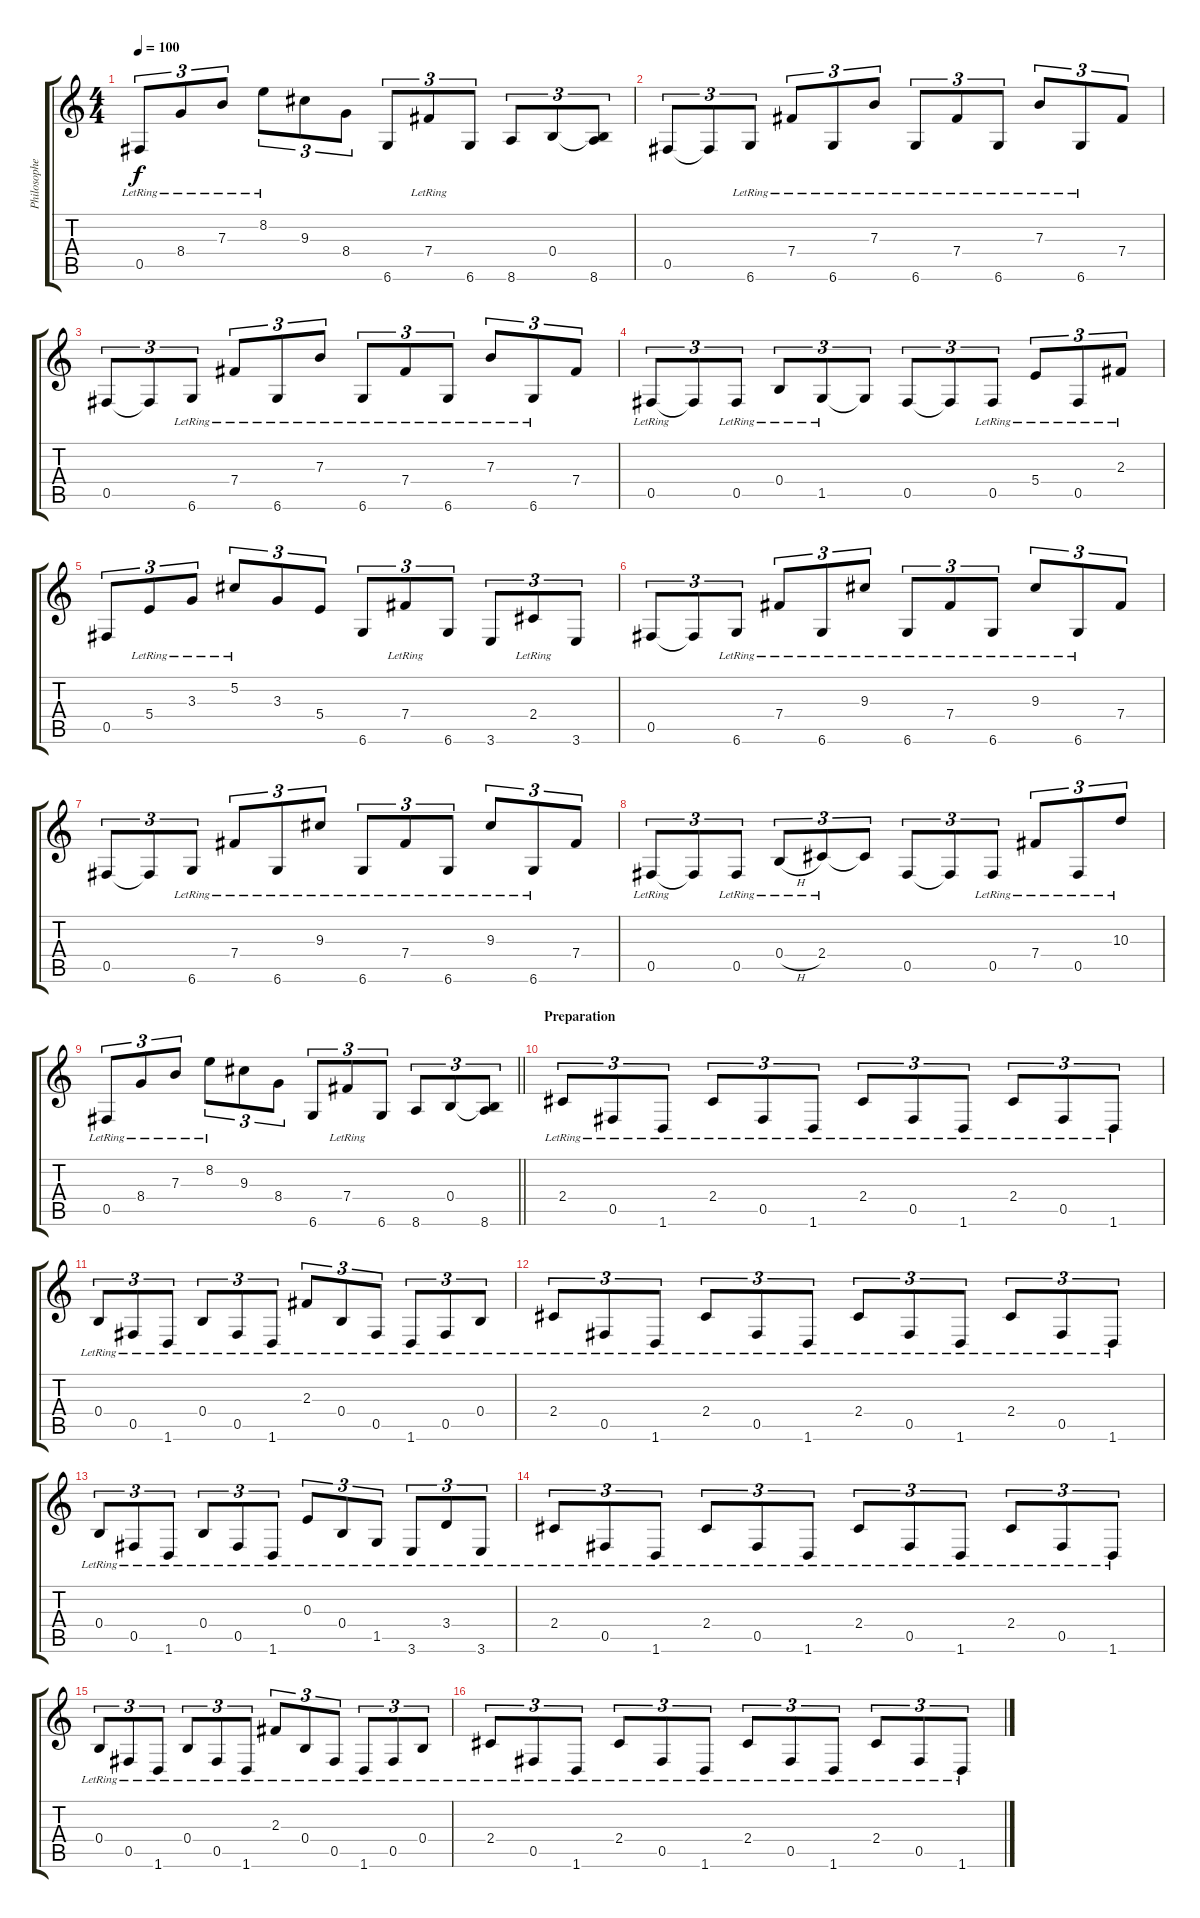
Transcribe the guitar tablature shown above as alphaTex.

\track ("Philosopher" "Philosophe") {instrument distortionguitar}
\staff {score tabs}
\tuning (Db4 Ab3 E3 B2 Gb2 Db2) {hide}
\ts (4 4)
\tempo 100
\clef g2
\ks c
0.5{lr}.8{tu (3 2) dy f} 8.4{lr}.8{tu (3 2)} 7.3{lr}.8{tu (3 2)} 8.2{lr}.8{tu (3 2)} 9.3.8{tu (3 2)} 8.4.8{tu (3 2)} 6.6.8{tu (3 2)} 7.4{lr}.8{tu (3 2)} 6.6.8{tu (3 2)} 8.6.8{tu (3 2)} 0.4.8{tu (3 2)} (0.4{t} 8.6).8{tu (3 2)} |
0.5.8{tu (3 2)} 0.5{t}.8{tu (3 2)} 6.6{lr}.8{tu (3 2)} 7.4{lr}.8{tu (3 2)} 6.6{lr}.8{tu (3 2)} 7.3{lr}.8{tu (3 2)} 6.6{lr}.8{tu (3 2)} 7.4{lr}.8{tu (3 2)} 6.6{lr}.8{tu (3 2)} 7.3{lr}.8{tu (3 2)} 6.6{lr}.8{tu (3 2)} 7.4.8{tu (3 2)} |
0.5.8{tu (3 2)} 0.5{t}.8{tu (3 2)} 6.6{lr}.8{tu (3 2)} 7.4{lr}.8{tu (3 2)} 6.6{lr}.8{tu (3 2)} 7.3{lr}.8{tu (3 2)} 6.6{lr}.8{tu (3 2)} 7.4{lr}.8{tu (3 2)} 6.6{lr}.8{tu (3 2)} 7.3{lr}.8{tu (3 2)} 6.6{lr}.8{tu (3 2)} 7.4.8{tu (3 2)} |
0.5{lr}.8{tu (3 2)} 0.5{t}.8{tu (3 2)} 0.5{lr}.8{tu (3 2)} 0.4{lr}.8{tu (3 2)} 1.5{lr}.8{tu (3 2)} 1.5{t}.8{tu (3 2)} 0.5.8{tu (3 2)} 0.5{t}.8{tu (3 2)} 0.5{lr}.8{tu (3 2)} 5.4{lr}.8{tu (3 2)} 0.5{lr}.8{tu (3 2)} 2.3{lr}.8{tu (3 2)} |
0.5.8{tu (3 2)} 5.4{lr}.8{tu (3 2)} 3.3{lr}.8{tu (3 2)} 5.2{lr}.8{tu (3 2)} 3.3.8{tu (3 2)} 5.4.8{tu (3 2)} 6.6.8{tu (3 2)} 7.4{lr}.8{tu (3 2)} 6.6.8{tu (3 2)} 3.6.8{tu (3 2)} 2.4{lr}.8{tu (3 2)} 3.6.8{tu (3 2)} |
0.5.8{tu (3 2)} 0.5{t}.8{tu (3 2)} 6.6{lr}.8{tu (3 2)} 7.4{lr}.8{tu (3 2)} 6.6{lr}.8{tu (3 2)} 9.3{lr}.8{tu (3 2)} 6.6{lr}.8{tu (3 2)} 7.4{lr}.8{tu (3 2)} 6.6{lr}.8{tu (3 2)} 9.3{lr}.8{tu (3 2)} 6.6{lr}.8{tu (3 2)} 7.4.8{tu (3 2)} |
0.5.8{tu (3 2)} 0.5{t}.8{tu (3 2)} 6.6{lr}.8{tu (3 2)} 7.4{lr}.8{tu (3 2)} 6.6{lr}.8{tu (3 2)} 9.3{lr}.8{tu (3 2)} 6.6{lr}.8{tu (3 2)} 7.4{lr}.8{tu (3 2)} 6.6{lr}.8{tu (3 2)} 9.3{lr}.8{tu (3 2)} 6.6{lr}.8{tu (3 2)} 7.4.8{tu (3 2)} |
0.5{lr}.8{tu (3 2)} 0.5{t}.8{tu (3 2)} 0.5{lr}.8{tu (3 2)} 0.4{h lr}.8{tu (3 2)} 2.4{lr}.8{tu (3 2)} 2.4{t}.8{tu (3 2)} 0.5.8{tu (3 2)} 0.5{t}.8{tu (3 2)} 0.5{lr}.8{tu (3 2)} 7.4{lr}.8{tu (3 2)} 0.5{lr}.8{tu (3 2)} 10.3{lr}.8{tu (3 2)} |
\barLineRight lightlight
0.5{lr}.8{tu (3 2)} 8.4{lr}.8{tu (3 2)} 7.3{lr}.8{tu (3 2)} 8.2{lr}.8{tu (3 2)} 9.3.8{tu (3 2)} 8.4.8{tu (3 2)} 6.6.8{tu (3 2)} 7.4{lr}.8{tu (3 2)} 6.6.8{tu (3 2)} 8.6.8{tu (3 2)} 0.4.8{tu (3 2)} (0.4{t} 8.6).8{tu (3 2)} |
\section ("" "Preparation")
2.4{lr}.8{tu (3 2)} 0.5{lr}.8{tu (3 2)} 1.6{lr}.8{tu (3 2)} 2.4{lr}.8{tu (3 2)} 0.5{lr}.8{tu (3 2)} 1.6{lr}.8{tu (3 2)} 2.4{lr}.8{tu (3 2)} 0.5{lr}.8{tu (3 2)} 1.6{lr}.8{tu (3 2)} 2.4{lr}.8{tu (3 2)} 0.5{lr}.8{tu (3 2)} 1.6{lr}.8{tu (3 2)} |
0.4{lr}.8{tu (3 2)} 0.5{lr}.8{tu (3 2)} 1.6{lr}.8{tu (3 2)} 0.4{lr}.8{tu (3 2)} 0.5{lr}.8{tu (3 2)} 1.6{lr}.8{tu (3 2)} 2.3{lr}.8{tu (3 2)} 0.4{lr}.8{tu (3 2)} 0.5{lr}.8{tu (3 2)} 1.6{lr}.8{tu (3 2)} 0.5{lr}.8{tu (3 2)} 0.4{lr}.8{tu (3 2)} |
2.4{lr}.8{tu (3 2)} 0.5{lr}.8{tu (3 2)} 1.6{lr}.8{tu (3 2)} 2.4{lr}.8{tu (3 2)} 0.5{lr}.8{tu (3 2)} 1.6{lr}.8{tu (3 2)} 2.4{lr}.8{tu (3 2)} 0.5{lr}.8{tu (3 2)} 1.6{lr}.8{tu (3 2)} 2.4{lr}.8{tu (3 2)} 0.5{lr}.8{tu (3 2)} 1.6{lr}.8{tu (3 2)} |
0.4{lr}.8{tu (3 2)} 0.5{lr}.8{tu (3 2)} 1.6{lr}.8{tu (3 2)} 0.4{lr}.8{tu (3 2)} 0.5{lr}.8{tu (3 2)} 1.6{lr}.8{tu (3 2)} 0.3{lr}.8{tu (3 2)} 0.4{lr}.8{tu (3 2)} 1.5{lr}.8{tu (3 2)} 3.6{lr}.8{tu (3 2)} 3.4{lr}.8{tu (3 2)} 3.6{lr}.8{tu (3 2)} |
2.4{lr}.8{tu (3 2)} 0.5{lr}.8{tu (3 2)} 1.6{lr}.8{tu (3 2)} 2.4{lr}.8{tu (3 2)} 0.5{lr}.8{tu (3 2)} 1.6{lr}.8{tu (3 2)} 2.4{lr}.8{tu (3 2)} 0.5{lr}.8{tu (3 2)} 1.6{lr}.8{tu (3 2)} 2.4{lr}.8{tu (3 2)} 0.5{lr}.8{tu (3 2)} 1.6{lr}.8{tu (3 2)} |
0.4{lr}.8{tu (3 2)} 0.5{lr}.8{tu (3 2)} 1.6{lr}.8{tu (3 2)} 0.4{lr}.8{tu (3 2)} 0.5{lr}.8{tu (3 2)} 1.6{lr}.8{tu (3 2)} 2.3{lr}.8{tu (3 2)} 0.4{lr}.8{tu (3 2)} 0.5{lr}.8{tu (3 2)} 1.6{lr}.8{tu (3 2)} 0.5{lr}.8{tu (3 2)} 0.4{lr}.8{tu (3 2)} |
2.4{lr}.8{tu (3 2)} 0.5{lr}.8{tu (3 2)} 1.6{lr}.8{tu (3 2)} 2.4{lr}.8{tu (3 2)} 0.5{lr}.8{tu (3 2)} 1.6{lr}.8{tu (3 2)} 2.4{lr}.8{tu (3 2)} 0.5{lr}.8{tu (3 2)} 1.6{lr}.8{tu (3 2)} 2.4{lr}.8{tu (3 2)} 0.5{lr}.8{tu (3 2)} 1.6{lr}.8{tu (3 2)}
